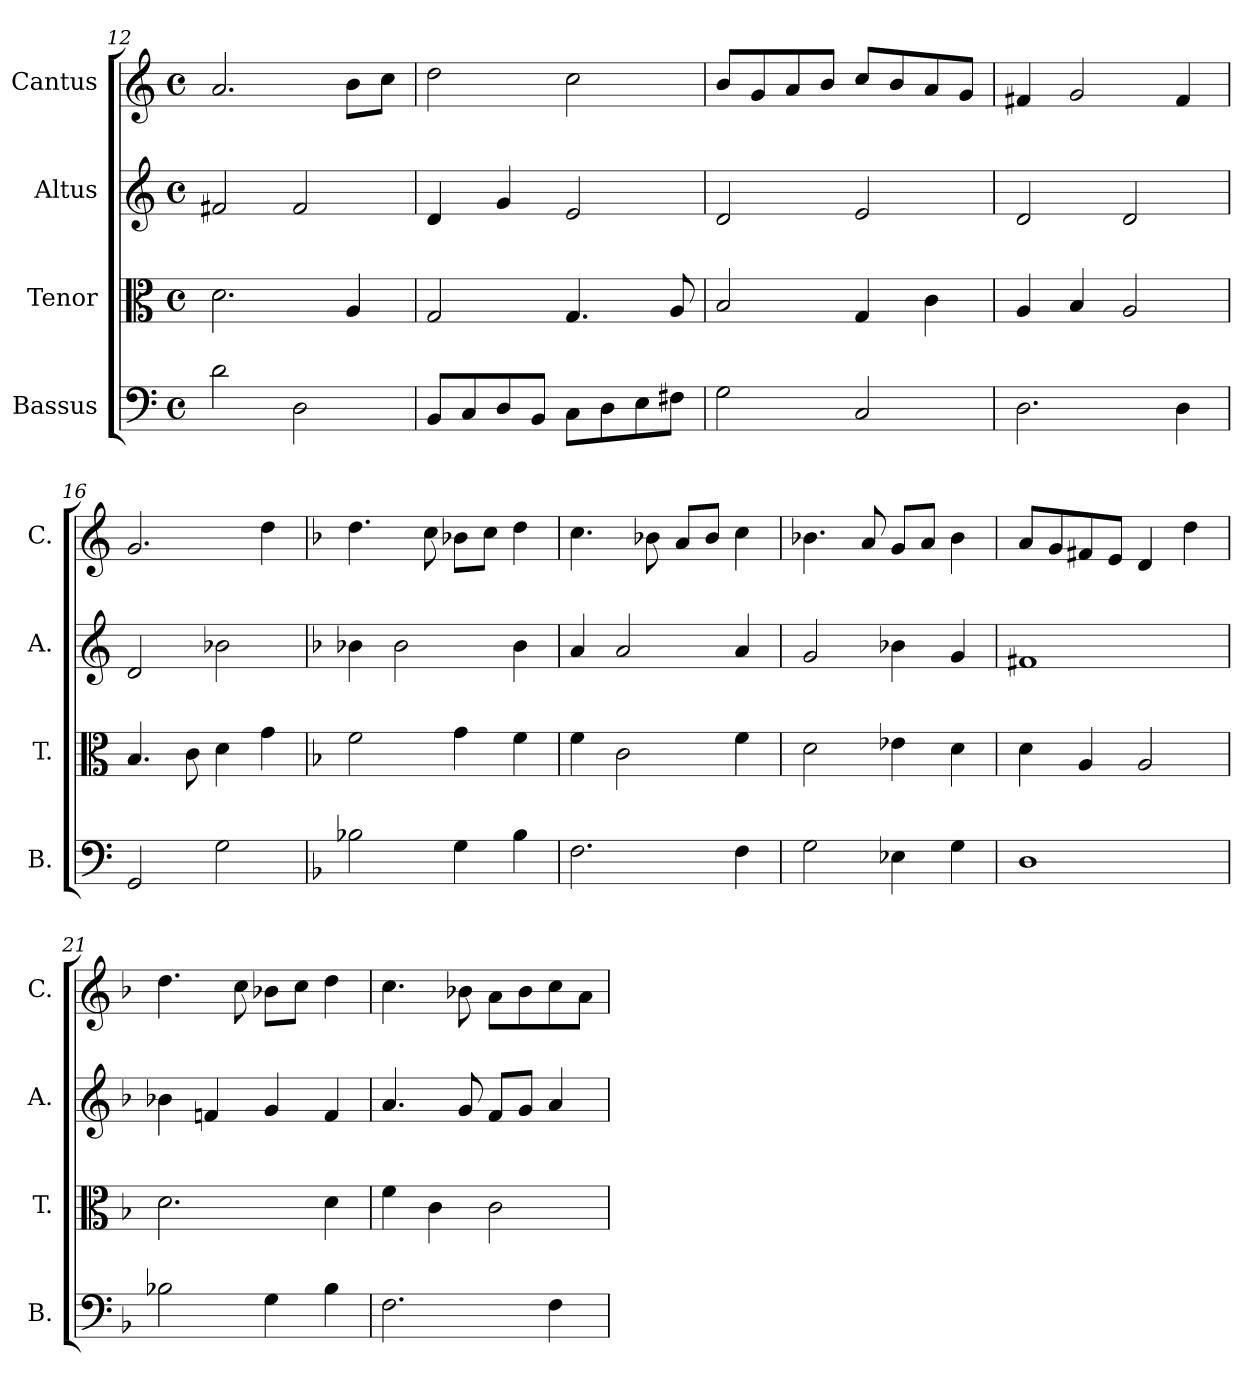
**kern	**kern	**kern	**kern
*part4	*part3	*part2	*part1
*staff4	*staff3	*staff2	*staff1
*I"Bassus	*I"Tenor	*I"Altus	*I"Cantus
*I'B.	*I'T.	*I'A.	*I'C.
*clefF4	*clefC3	*clefG2	*clefG2
*k[]	*k[]	*k[]	*k[]
*M4/4	*M4/4	*M4/4	*M4/4
*met(c)	*met(c)	*met(c)	*met(c)
=12	=12	=12	=12
2d\	2.d\	2f#X/	2.a/
2D\	.	2f#/	.
.	4A/	.	8b\L
.	.	.	8cc\J
=13	=13	=13	=13
8BB/L	2G/	4d/	2dd\
8C/	.	.	.
8D/	.	4g/	.
8BB/J	.	.	.
8C\L	4.G/	2e/	2cc\
8D\	.	.	.
8E\	.	.	.
8F#X\J	8A/	.	.
=14	=14	=14	=14
2G\	2B/	2d/	8b/L
.	.	.	8g/
.	.	.	8a/
.	.	.	8b/J
2C/	4G/	2e/	8cc/L
.	.	.	8b/
.	4c\	.	8a/
.	.	.	8g/J
=15	=15	=15	=15
2.D\	4A/	2d/	4f#X/
.	4B/	.	2g/
.	2A/	2d/	.
4D\	.	.	4f#/
=16	=16	=16	=16
2GG/	4.B/	2d/	2.g/
.	8c\	.	.
2G\	4d\	2b-X\	.
.	4g\	.	4dd\
=17	=17	=17	=17
*k[b-]	*k[b-]	*k[b-]	*k[b-]
*F:	*	*F:	*F:
2B-X\	2f\	4b-X\	4.dd\
.	.	2b-\	.
.	.	.	8cc\
4G\	4g\	.	8b-X\L
.	.	.	8cc\J
4B-\	4f\	4b-\	4dd\
=18	=18	=18	=18
2.F\	4f\	4a/	4.cc\
.	2c\	2a/	.
.	.	.	8b-X\
.	.	.	8a/L
.	.	.	8b-/J
4F\	4f\	4a/	4cc\
=19	=19	=19	=19
2G\	2d\	2g/	4.b-X\
.	.	.	8a/
4E-X\	4e-X\	4b-X\	8g/L
.	.	.	8a/J
4G\	4d\	4g/	4b-\
!!LO:LB:g=z
=20	=20	=20	=20
1D	4d\	1f#X	8a/L
.	.	.	8g/
.	4A/	.	8f#X/
.	.	.	8e/J
.	2A/	.	4d/
.	.	.	4dd\
=21	=21	=21	=21
2B-X\	2.d\	4b-X\	4.dd\
.	.	4fn/	.
.	.	.	8cc\
4G\	.	4g/	8b-X\L
.	.	.	8cc\J
4B-\	4d\	4f/	4dd\
=22	=22	=22	=22
2.F\	4f\	4.a/	4.cc\
.	4c\	.	.
.	.	8g/	8b-X\
.	2c\	8f/L	8a\L
.	.	8g/J	8b-\
4F\	.	4a/	8cc\
.	.	.	8a\J
=	=	=	=
*-	*-	*-	*-
